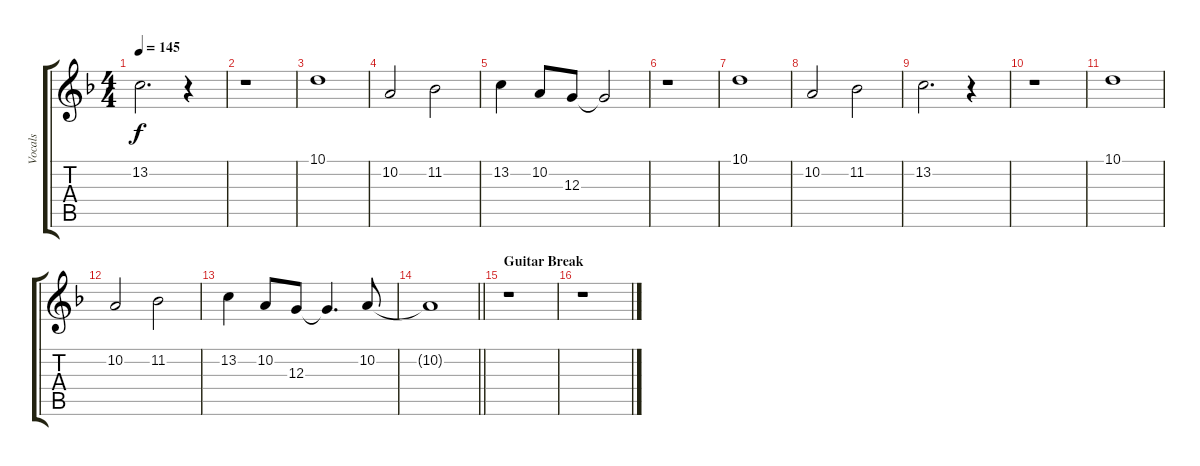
\track ("Vocals" "Vocals") {instrument lead1square}
\staff {score tabs}
\tuning (E4 B3 G3 D3 A2 E2) {hide}
\ts (4 4)
\tempo 145
\clef g2
\ks f
13.2.2{d dy f} r.4 |
r.1 |
10.1.1 |
10.2.2 11.2.2 |
13.2.4 10.2.8 12.3.8 12.3{t}.2 |
r.1 |
10.1.1 |
10.2.2 11.2.2 |
13.2.2{d} r.4 |
r.1 |
10.1.1 |
10.2.2 11.2.2 |
13.2.4 10.2.8 12.3.8 12.3{t}.4{d} 10.2.8 |
\barLineRight lightlight
10.2{t}.1 |
\section ("" "Guitar Break")
r.1 |
r.1
